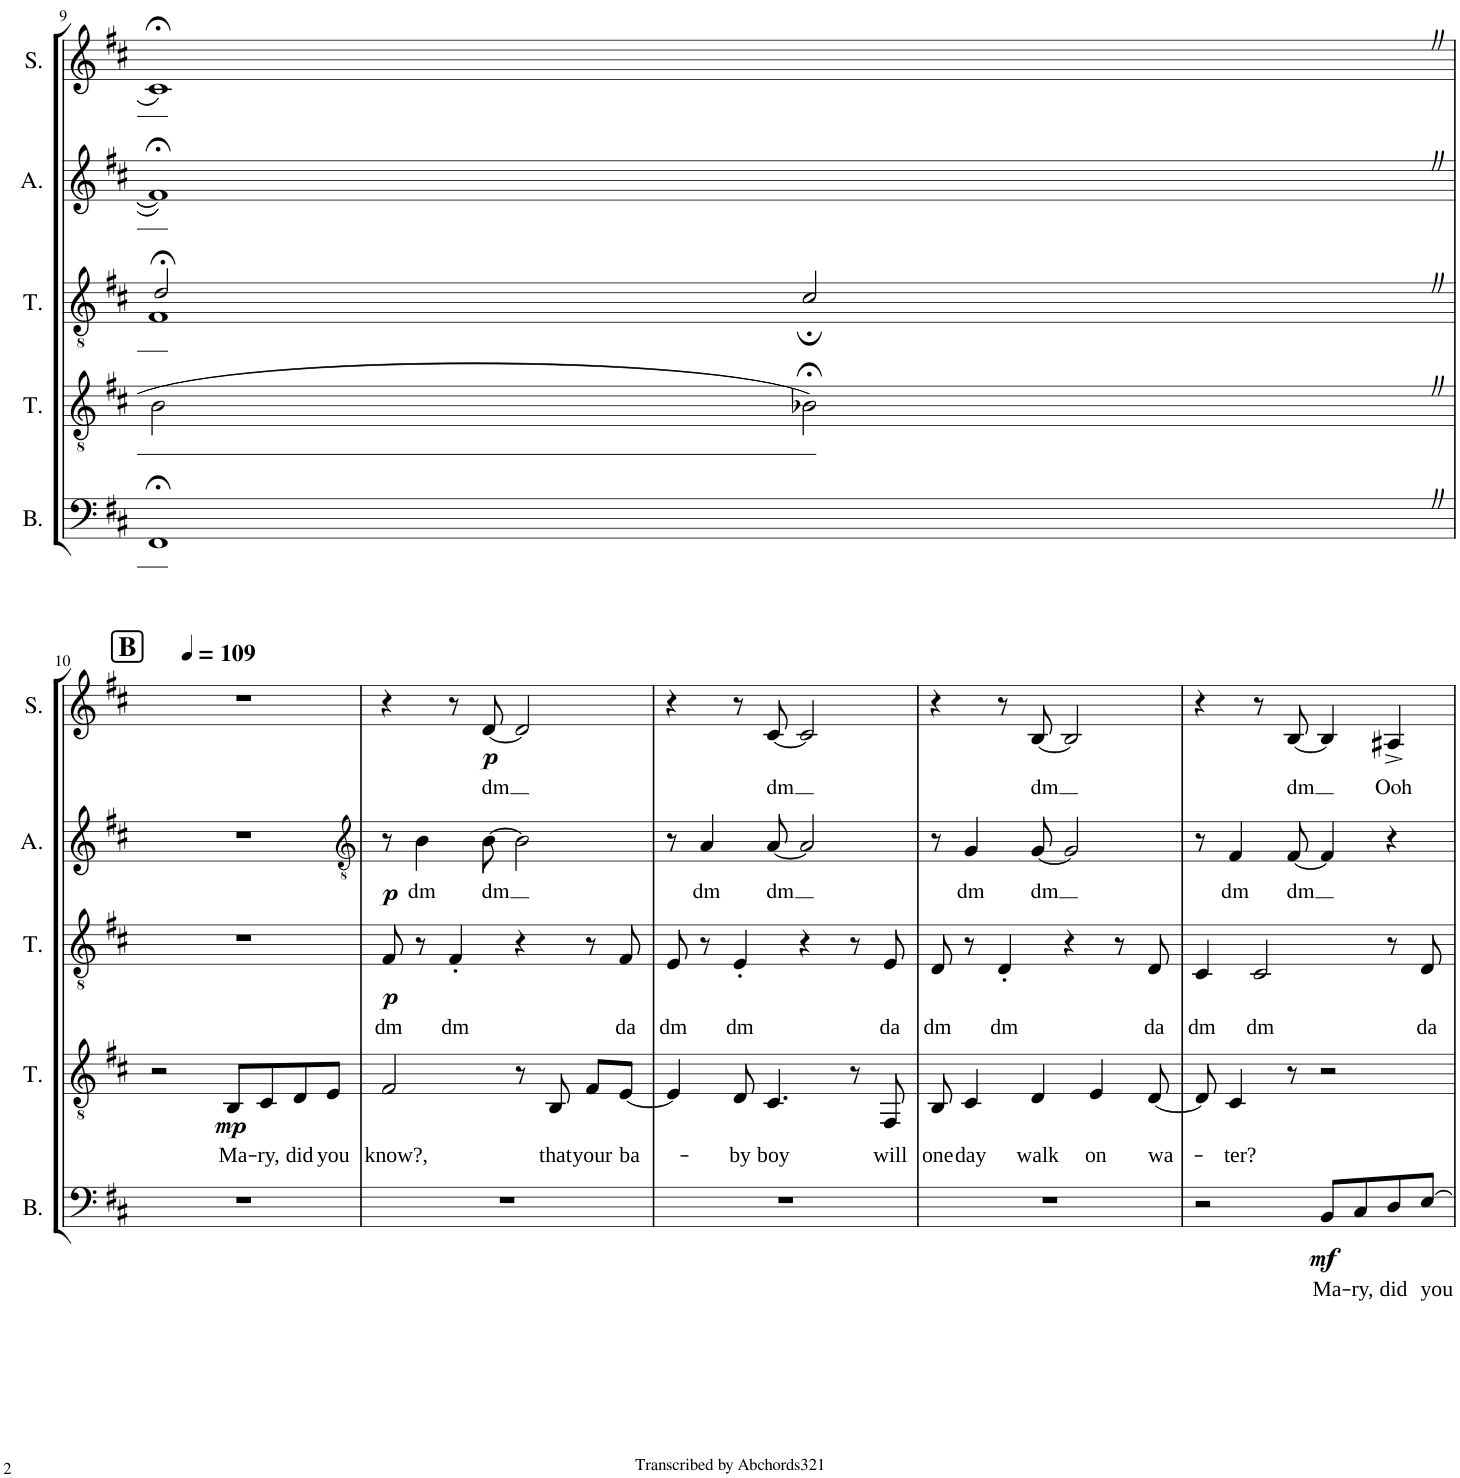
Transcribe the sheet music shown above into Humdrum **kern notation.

**kern	**text	**dynam	**kern	**text	**dynam	**kern	**text	**dynam	**kern	**text	**dynam	**kern	**text	**dynam
*part5	*part5	*part5	*part4	*part4	*part4	*part3	*part3	*part3	*part2	*part2	*part2	*part1	*part1	*part1
*staff5	*staff5	*staff5	*staff4	*staff4	*staff4	*staff3	*staff3	*staff3	*staff2	*staff2	*staff2	*staff1	*staff1	*staff1
*I"Bass	*	*	*I"Tenor	*	*	*I"Tenor	*	*	*I"Alto	*	*	*I"Soprano	*	*
*I'B.	*	*	*I'T.	*	*	*I'T.	*	*	*I'A.	*	*	*I'S.	*	*
!!LO:PB:g=z
*clefF4	*	*	*clefGv2	*	*	*clefGv2	*	*	*clefG2	*	*	*clefG2	*	*
*k[f#c#]	*	*	*k[f#c#]	*	*	*k[f#c#]	*	*	*k[f#c#]	*	*	*k[f#c#]	*	*
*M4/4	*	*	*M4/4	*	*	*M4/4	*	*	*M4/4	*	*	*M4/4	*	*
=9	=9	=9	=9	=9	=9	=9	=9	=9	=9	=9	=9	=9	=9	=9
*	*	*	*	*	*	*^	*	*	*	*	*	*	*	*
1FF#;<Z	.	.	2B\	.	.	1F#;<Z	2d/	.	.	1f#;<Z]	.	.	1c#;<Z	.	.
.	.	.	2B-X;<Z\	.	.	.	2c#;/	.	.	.	.	.	.	.	.
*	*	*	*	*	*	*v	*v	*	*	*	*	*	*	*	*
!!LO:LB:g=z
=10	=10	=10	=10	=10	=10	=10	=10	=10	=10	=10	=10	=10	=10	=10
!!LO:REH:place=s1:a:B:cj:fs=14:t=B
*	*	*	*	*	*	*	*	*	*	*	*	*MM109	*	*
1r	.	.	2r	.	.	1r	.	.	1r	.	.	1r	.	.
!	!	!	!	!LO:LY:b	!LO:DY:b	!	!	!	!	!	!	!	!	!
.	.	.	8BB/L	Ma-	mp	.	.	.	.	.	.	.	.	.
!	!	!	!	!LO:LY:b	!	!	!	!	!	!	!	!	!	!
.	.	.	8C#/	-ry,	.	.	.	.	.	.	.	.	.	.
!	!	!	!	!LO:LY:b	!	!	!	!	!	!	!	!	!	!
.	.	.	8D/	did	.	.	.	.	.	.	.	.	.	.
!	!	!	!	!LO:LY:b	!	!	!	!	!	!	!	!	!	!
.	.	.	8E/J	you	.	.	.	.	.	.	.	.	.	.
=11	=11	=11	=11	=11	=11	=11	=11	=11	=11	=11	=11	=11	=11	=11
*	*	*	*	*	*	*	*	*	*clefGv2	*	*	*	*	*
!	!	!	!	!LO:LY:b	!	!	!LO:LY:b	!LO:DY:b	!	!	!LO:DY:b	!	!	!
1r	.	.	2F#/	know?,	.	8F#/	dm	p	8r	.	p	4r	.	.
!	!	!	!	!	!	!	!	!	!	!LO:LY:b	!	!	!	!
.	.	.	.	.	.	8r	.	.	4B\	dm	.	.	.	.
!	!	!	!	!	!	!	!LO:LY:b	!	!	!	!	!	!	!
.	.	.	.	.	.	4F#'/	dm	.	.	.	.	8r	.	.
!	!	!	!	!	!	!	!	!	!	!LO:LY:b	!	!	!LO:LY:b	!LO:DY:b
.	.	.	.	.	.	.	.	.	[8B'\	dm	.	[8d'/	dm	p
.	.	.	8r	.	.	4r	.	.	2B\]	.	.	2d/]	.	.
!	!	!	!	!LO:LY:b	!	!	!	!	!	!	!	!	!	!
.	.	.	8BB/	that	.	.	.	.	.	.	.	.	.	.
!	!	!	!	!LO:LY:b	!	!	!	!	!	!	!	!	!	!
.	.	.	8F#/L	your	.	8r	.	.	.	.	.	.	.	.
!	!	!	!	!LO:LY:b	!	!	!LO:LY:b	!	!	!	!	!	!	!
.	.	.	[8E/J	ba-	.	8F#/	da	.	.	.	.	.	.	.
=12	=12	=12	=12	=12	=12	=12	=12	=12	=12	=12	=12	=12	=12	=12
!	!	!	!	!	!	!	!LO:LY:b	!	!	!	!	!	!	!
1r	.	.	4E/]	.	.	8E/	dm	.	8r	.	.	4r	.	.
!	!	!	!	!	!	!	!	!	!	!LO:LY:b	!	!	!	!
.	.	.	.	.	.	8r	.	.	4A/	dm	.	.	.	.
!	!	!	!	!LO:LY:b	!	!	!LO:LY:b	!	!	!	!	!	!	!
.	.	.	8D/	-by	.	4E'/	dm	.	.	.	.	8r	.	.
!	!	!	!	!LO:LY:b	!	!	!	!	!	!LO:LY:b	!	!	!LO:LY:b	!
.	.	.	4.C#/	boy	.	.	.	.	[8A'/	dm	.	[8c#'/	dm	.
.	.	.	.	.	.	4r	.	.	2A/]	.	.	2c#/]	.	.
.	.	.	8r	.	.	8r	.	.	.	.	.	.	.	.
!	!	!	!	!LO:LY:b	!	!	!LO:LY:b	!	!	!	!	!	!	!
.	.	.	8FF#/	will	.	8E/	da	.	.	.	.	.	.	.
=13	=13	=13	=13	=13	=13	=13	=13	=13	=13	=13	=13	=13	=13	=13
!	!	!	!	!LO:LY:b	!	!	!LO:LY:b	!	!	!	!	!	!	!
1r	.	.	8BB/	one	.	8D/	dm	.	8r	.	.	4r	.	.
!	!	!	!	!LO:LY:b	!	!	!	!	!	!LO:LY:b	!	!	!	!
.	.	.	4C#/	day	.	8r	.	.	4G/	dm	.	.	.	.
!	!	!	!	!	!	!	!LO:LY:b	!	!	!	!	!	!	!
.	.	.	.	.	.	4D'/	dm	.	.	.	.	8r	.	.
!	!	!	!	!LO:LY:b	!	!	!	!	!	!LO:LY:b	!	!	!LO:LY:b	!
.	.	.	4D/	walk	.	.	.	.	[8G'/	dm	.	[8B'/	dm	.
.	.	.	.	.	.	4r	.	.	2G/]	.	.	2B/]	.	.
!	!	!	!	!LO:LY:b	!	!	!	!	!	!	!	!	!	!
.	.	.	4E/	on	.	.	.	.	.	.	.	.	.	.
.	.	.	.	.	.	8r	.	.	.	.	.	.	.	.
!	!	!	!	!LO:LY:b	!	!	!LO:LY:b	!	!	!	!	!	!	!
.	.	.	[8D/	wa-	.	8D/	da	.	.	.	.	.	.	.
=14	=14	=14	=14	=14	=14	=14	=14	=14	=14	=14	=14	=14	=14	=14
!	!	!	!	!	!	!	!LO:LY:b	!	!	!	!	!	!	!
2r	.	.	8D/]	.	.	4C#/	dm	.	8r	.	.	4r	.	.
!	!	!	!	!LO:LY:b	!	!	!	!	!	!LO:LY:b	!	!	!	!
.	.	.	4C#/	-ter?	.	.	.	.	4F#/	dm	.	.	.	.
!	!	!	!	!	!	!	!LO:LY:b	!	!	!	!	!	!	!
.	.	.	.	.	.	2C#/	dm	.	.	.	.	8r	.	.
!	!	!	!	!	!	!	!	!	!	!LO:LY:b	!	!	!LO:LY:b	!
.	.	.	8r	.	.	.	.	.	[8F#/	dm	.	[8B/	dm	.
!	!LO:LY:b	!LO:DY:b	!	!	!	!	!	!	!	!	!	!	!	!
8BB/L	Ma-	mf	2r	.	.	.	.	.	4F#/]	.	.	4B/]	.	.
!	!LO:LY:b	!	!	!	!	!	!	!	!	!	!	!	!	!
8C#/	-ry,	.	.	.	.	.	.	.	.	.	.	.	.	.
!	!LO:LY:b	!	!	!	!	!	!	!	!	!	!	!	!LO:LY:b	!
8D/	did	.	.	.	.	8r	.	.	4r	.	.	4A#X^/	Ooh	.
!	!LO:LY:b	!	!	!	!	!	!LO:LY:b	!	!	!	!	!	!	!
[8E/J	you	.	.	.	.	8D/	da	.	.	.	.	.	.	.
=	=	=	=	=	=	=	=	=	=	=	=	=	=	=
*-	*-	*-	*-	*-	*-	*-	*-	*-	*-	*-	*-	*-	*-	*-
